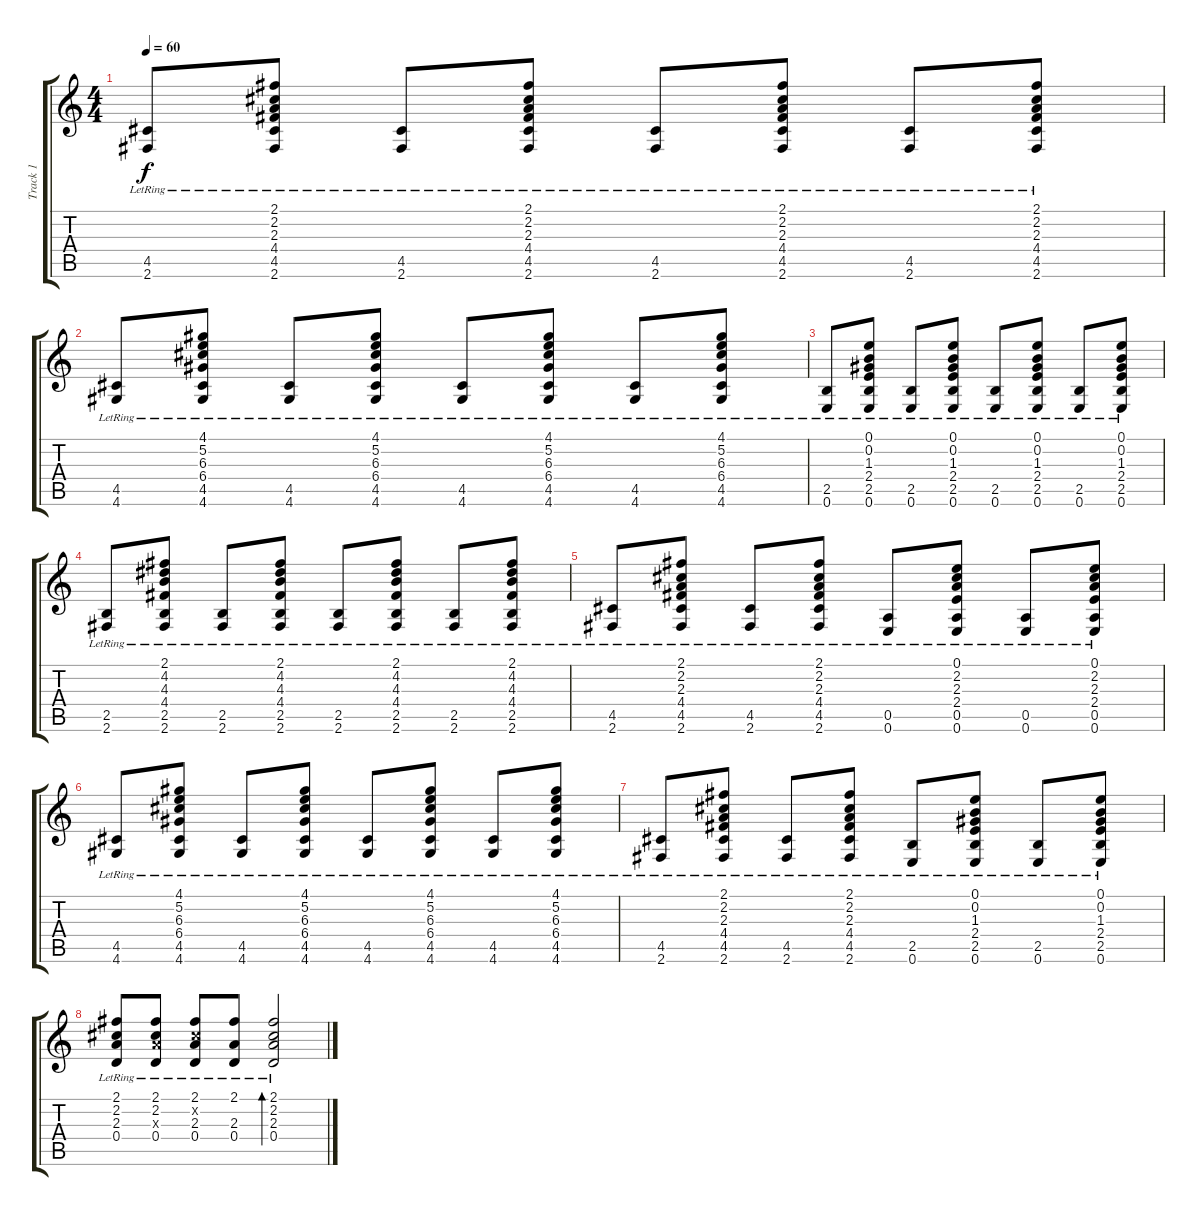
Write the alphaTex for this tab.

\track ("Track 1" "Track 1") {instrument electricguitarjazz}
\staff {score tabs}
\tuning (E4 B3 G3 D3 A2 E2) {hide}
\ts (4 4)
\tempo 60
\clef g2
\ks c
(4.5{lr} 2.6{lr}).8{dy f volume 9} (2.1{lr} 2.2{lr} 2.3{lr} 4.4{lr} 4.5{lr} 2.6{lr}).8 (4.5{lr} 2.6{lr}).8 (2.1{lr} 2.2{lr} 2.3{lr} 4.4{lr} 4.5{lr} 2.6{lr}).8 (4.5{lr} 2.6{lr}).8 (2.1{lr} 2.2{lr} 2.3{lr} 4.4{lr} 4.5{lr} 2.6{lr}).8 (4.5{lr} 2.6{lr}).8 (2.1{lr} 2.2{lr} 2.3{lr} 4.4{lr} 4.5{lr} 2.6{lr}).8 |
(4.5{lr} 4.6{lr}).8 (4.1{lr} 5.2{lr} 6.3{lr} 6.4{lr} 4.5{lr} 4.6{lr}).8 (4.5{lr} 4.6{lr}).8 (4.1{lr} 5.2{lr} 6.3{lr} 6.4{lr} 4.5{lr} 4.6{lr}).8 (4.5{lr} 4.6{lr}).8 (4.1{lr} 5.2{lr} 6.3{lr} 6.4{lr} 4.5{lr} 4.6{lr}).8 (4.5{lr} 4.6{lr}).8 (4.1{lr} 5.2{lr} 6.3{lr} 6.4{lr} 4.5{lr} 4.6{lr}).8 |
(2.5{lr} 0.6{lr}).8 (0.1{lr} 0.2{lr} 1.3{lr} 2.4{lr} 2.5{lr} 0.6{lr}).8 (2.5{lr} 0.6{lr}).8 (0.1{lr} 0.2{lr} 1.3{lr} 2.4{lr} 2.5{lr} 0.6{lr}).8 (2.5{lr} 0.6{lr}).8 (0.1{lr} 0.2{lr} 1.3{lr} 2.4{lr} 2.5{lr} 0.6{lr}).8 (2.5{lr} 0.6{lr}).8 (0.1{lr} 0.2{lr} 1.3{lr} 2.4{lr} 2.5{lr} 0.6{lr}).8 |
(2.5{lr} 2.6{lr}).8 (2.1{lr} 4.2{lr} 4.3{lr} 4.4{lr} 2.5{lr} 2.6{lr}).8 (2.5{lr} 2.6{lr}).8 (2.1{lr} 4.2{lr} 4.3{lr} 4.4{lr} 2.5{lr} 2.6{lr}).8 (2.5{lr} 2.6{lr}).8 (2.1{lr} 4.2{lr} 4.3{lr} 4.4{lr} 2.5{lr} 2.6{lr}).8 (2.5{lr} 2.6{lr}).8 (2.1{lr} 4.2{lr} 4.3{lr} 4.4{lr} 2.5{lr} 2.6{lr}).8 |
(4.5{lr} 2.6{lr}).8{volume 9} (2.1{lr} 2.2{lr} 2.3{lr} 4.4{lr} 4.5{lr} 2.6{lr}).8 (4.5{lr} 2.6{lr}).8 (2.1{lr} 2.2{lr} 2.3{lr} 4.4{lr} 4.5{lr} 2.6{lr}).8 (0.5{lr} 0.6{lr}).8 (0.1{lr} 2.2{lr} 2.3{lr} 2.4{lr} 0.5{lr} 0.6{lr}).8 (0.5{lr} 0.6{lr}).8 (0.1{lr} 2.2{lr} 2.3{lr} 2.4{lr} 0.5{lr} 0.6{lr}).8 |
(4.5{lr} 4.6{lr}).8 (4.1{lr} 5.2{lr} 6.3{lr} 6.4{lr} 4.5{lr} 4.6{lr}).8 (4.5{lr} 4.6{lr}).8 (4.1{lr} 5.2{lr} 6.3{lr} 6.4{lr} 4.5{lr} 4.6{lr}).8 (4.5{lr} 4.6{lr}).8 (4.1{lr} 5.2{lr} 6.3{lr} 6.4{lr} 4.5{lr} 4.6{lr}).8 (4.5{lr} 4.6{lr}).8 (4.1{lr} 5.2{lr} 6.3{lr} 6.4{lr} 4.5{lr} 4.6{lr}).8 |
(4.5{lr} 2.6{lr}).8 (2.1{lr} 2.2{lr} 2.3{lr} 4.4{lr} 4.5{lr} 2.6{lr}).8 (4.5{lr} 2.6{lr}).8 (2.1{lr} 2.2{lr} 2.3{lr} 4.4{lr} 4.5{lr} 2.6{lr}).8 (2.5{lr} 0.6{lr}).8 (0.1{lr} 0.2{lr} 1.3{lr} 2.4{lr} 2.5{lr} 0.6{lr}).8 (2.5{lr} 0.6{lr}).8 (0.1{lr} 0.2{lr} 1.3{lr} 2.4{lr} 2.5{lr} 0.6{lr}).8 |
(2.1{lr} 2.2{lr} 2.3{lr} 0.4{lr}).8 (2.1{lr} 2.2{lr} 2.3{x} 0.4).8 (2.1{lr} 2.2{x} 2.3{lr} 0.4{lr}).8 (2.1{lr} 2.3 0.4).8 (2.1{lr} 2.2{lr} 2.3{lr} 0.4{lr}).2{bd 120}
